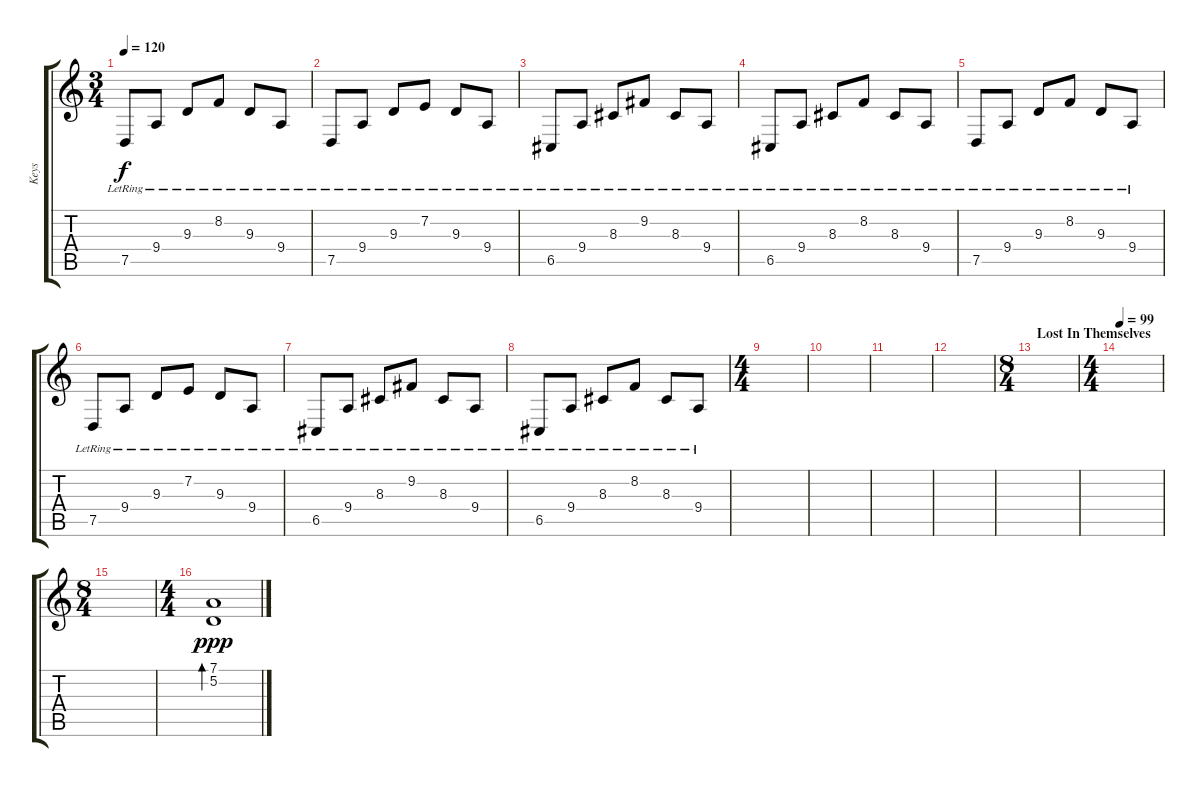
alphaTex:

\track ("Keys" "Keys") {instrument pad4choir}
\staff {score tabs}
\tuning (D4 A3 F3 C3 G2 D2) {hide}
\ts (3 4)
\tempo 120
\clef g2
\ks c
7.5{lr}.8{dy f} 9.4{lr}.8 9.3{lr}.8 8.2{lr}.8 9.3{lr}.8 9.4{lr}.8 |
7.5{lr}.8 9.4{lr}.8 9.3{lr}.8 7.2{lr}.8 9.3{lr}.8 9.4{lr}.8 |
6.5{lr}.8 9.4{lr}.8 8.3{lr}.8 9.2{lr}.8 8.3{lr}.8 9.4{lr}.8 |
6.5{lr}.8 9.4{lr}.8 8.3{lr}.8 8.2{lr}.8 8.3{lr}.8 9.4{lr}.8 |
7.5{lr}.8 9.4{lr}.8 9.3{lr}.8 8.2{lr}.8 9.3{lr}.8 9.4{lr}.8 |
7.5{lr}.8 9.4{lr}.8 9.3{lr}.8 7.2{lr}.8 9.3{lr}.8 9.4{lr}.8 |
6.5{lr}.8 9.4{lr}.8 8.3{lr}.8 9.2{lr}.8 8.3{lr}.8 9.4{lr}.8 |
6.5{lr}.8 9.4{lr}.8 8.3{lr}.8 8.2{lr}.8 8.3{lr}.8 9.4{lr}.8 |
\ts (4 4)
|
|
|
|
\ts (8 4)
\section ("" "Lost In Themselves")
|
\ts (4 4)
\tempo 99
|
\ts (8 4)
|
\ts (4 4)
(7.1 5.2).1{bd 480 dy ppp}
